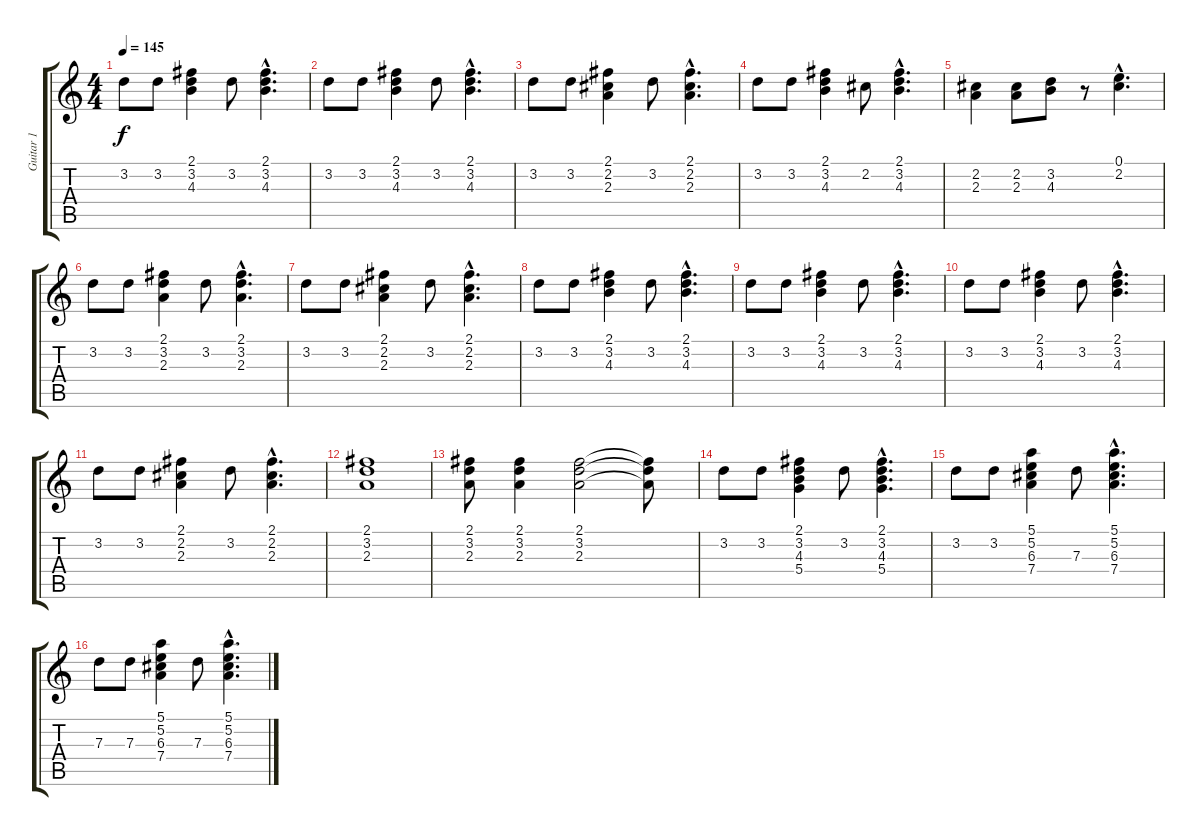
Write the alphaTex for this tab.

\track ("Guitar 1" "Guitar 1") {instrument distortionguitar}
\staff {score tabs}
\tuning (E4 B3 G3 D3 A2 E2) {hide}
\ts (4 4)
\tempo 145
\clef g2
\ks c
3.2.8{dy f} 3.2.8 (2.1 3.2 4.3).4 3.2.8 (2.1{hac} 3.2{hac} 4.3{hac}).4{d} |
3.2.8 3.2.8 (2.1 3.2 4.3).4 3.2.8 (2.1{hac} 3.2{hac} 4.3{hac}).4{d} |
3.2.8 3.2.8 (2.1 2.2 2.3).4 3.2.8 (2.1{hac} 2.2{hac} 2.3{hac}).4{d} |
3.2.8 3.2.8 (2.1 3.2 4.3).4 2.2.8 (2.1{hac} 3.2{hac} 4.3{hac}).4{d} |
(2.2 2.3).4 (2.2 2.3).8 (3.2 4.3).8 r.8 (0.1{hac} 2.2{hac}).4{d} |
3.2.8 3.2.8 (2.1 3.2 2.3).4 3.2.8 (2.1{hac} 3.2{hac} 2.3{hac}).4{d} |
3.2.8 3.2.8 (2.1 2.2 2.3).4 3.2.8 (2.1{hac} 2.2{hac} 2.3{hac}).4{d} |
3.2.8 3.2.8 (2.1 3.2 4.3).4 3.2.8 (2.1{hac} 3.2{hac} 4.3{hac}).4{d} |
3.2.8 3.2.8 (2.1 3.2 4.3).4 3.2.8 (2.1{hac} 3.2{hac} 4.3{hac}).4{d} |
3.2.8 3.2.8 (2.1 3.2 4.3).4 3.2.8 (2.1{hac} 3.2{hac} 4.3{hac}).4{d} |
3.2.8 3.2.8 (2.1 2.2 2.3).4 3.2.8 (2.1{hac} 2.2{hac} 2.3{hac}).4{d} |
(2.1 3.2 2.3).1 |
(2.1 3.2 2.3).8 (2.1 3.2 2.3).4 (2.1 3.2 2.3).2 (2.1{t} 3.2{t} 2.3{t}).8 |
3.2.8 3.2.8 (2.1 3.2 4.3 5.4).4 3.2.8 (2.1{hac} 3.2{hac} 4.3{hac} 5.4{hac}).4{d} |
3.2.8 3.2.8 (5.1 5.2 6.3 7.4).4 7.3.8 (5.1{hac} 5.2{hac} 6.3{hac} 7.4{hac}).4{d} |
7.3.8 7.3.8 (5.1 5.2 6.3 7.4).4 7.3.8 (5.1{hac} 5.2{hac} 6.3{hac} 7.4{hac}).4{d}
